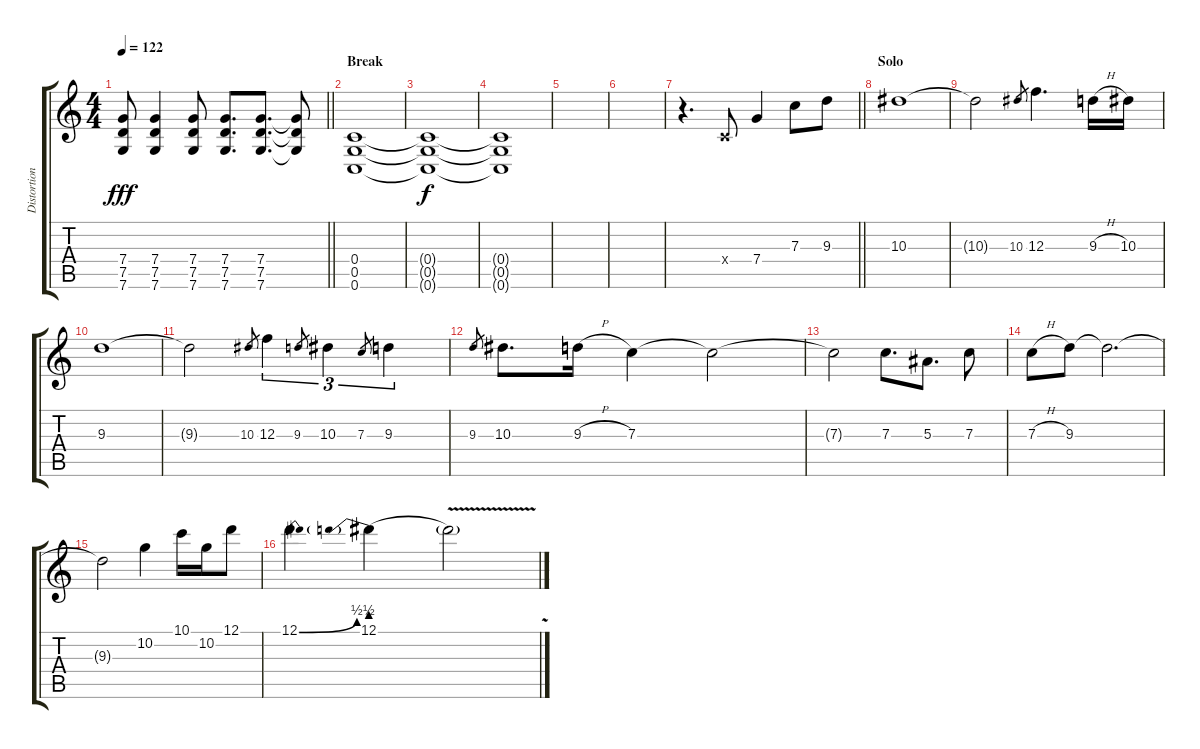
\track ("Distortion guitar 01" "Distortion") {instrument overdrivenguitar}
\staff {score tabs}
\tuning (D4 A3 F3 C3 G2 C2) {hide}
\ts (4 4)
\tempo 122
\clef g2
\barLineRight lightlight
\ks c
(7.4{t} 7.5{t} 7.6{t}).8{dy fff} (7.4 7.5 7.6).4 (7.4 7.5 7.6).8 (7.4 7.5 7.6).8{d} (7.4 7.5 7.6).8{d} (7.4{t} 7.5{t} 7.6{t}).8 |
\section ("" "Break")
(0.4 0.5 0.6).1{balance 8} |
(0.4{t} 0.5{t} 0.6{t}).1{dy f} |
(0.4{t} 0.5{t} 0.6{t}).1 |
|
|
\barLineRight lightlight
r.4{d volume 7} 0.4{x}.8 7.4.4 7.3.8 9.3.8 |
\section ("" "Solo")
10.3.1 |
10.3{t}.2 10.3.8{gr} 12.3.4{d} 9.3{h}.16 10.3.16 |
9.3.1 |
9.3{t}.2 10.3.8{gr} 12.3.4{tu (3 2)} 9.3.8{gr} 10.3.4{tu (3 2)} 7.3.8{gr} 9.3.4{tu (3 2)} |
9.3.8{gr} 10.3.8{d} 9.3{h}.16 7.3.4 7.3{t}.2 |
7.3{t}.2 7.3.8{d} 5.3.8{d} 7.3.8 |
7.3{h}.8 9.3.8 9.3{t}.2{d} |
9.3{t}.2 10.2.4 10.1.16 10.2.16 12.1.8 |
12.1{be (bend 0 0 60 2)}.4 12.1{be (prebend 0 2 60 2)}.4 12.1{v t}.2
